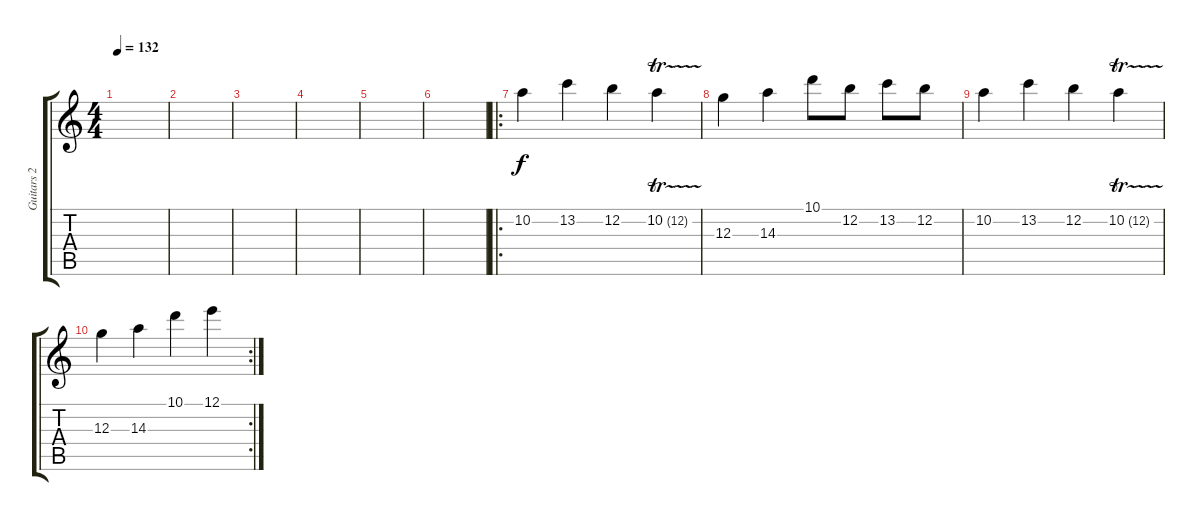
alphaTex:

\track ("Guitars 2" "Guitars 2") {instrument distortionguitar}
\staff {score tabs}
\tuning (E4 B3 G3 D3 A2 E2) {hide}
\ts (4 4)
\tempo 132
\clef g2
\ks c
|
|
|
|
|
|
\ro
10.2.4{volume 16} 13.2.4 12.2.4 10.2{tr (12 16)}.4 |
12.3.4 14.3.4 10.1.8 12.2.8 13.2.8 12.2.8 |
10.2.4 13.2.4 12.2.4 10.2{tr (12 16)}.4 |
\rc 2
12.3.4 14.3.4 10.1.4 12.1.4
